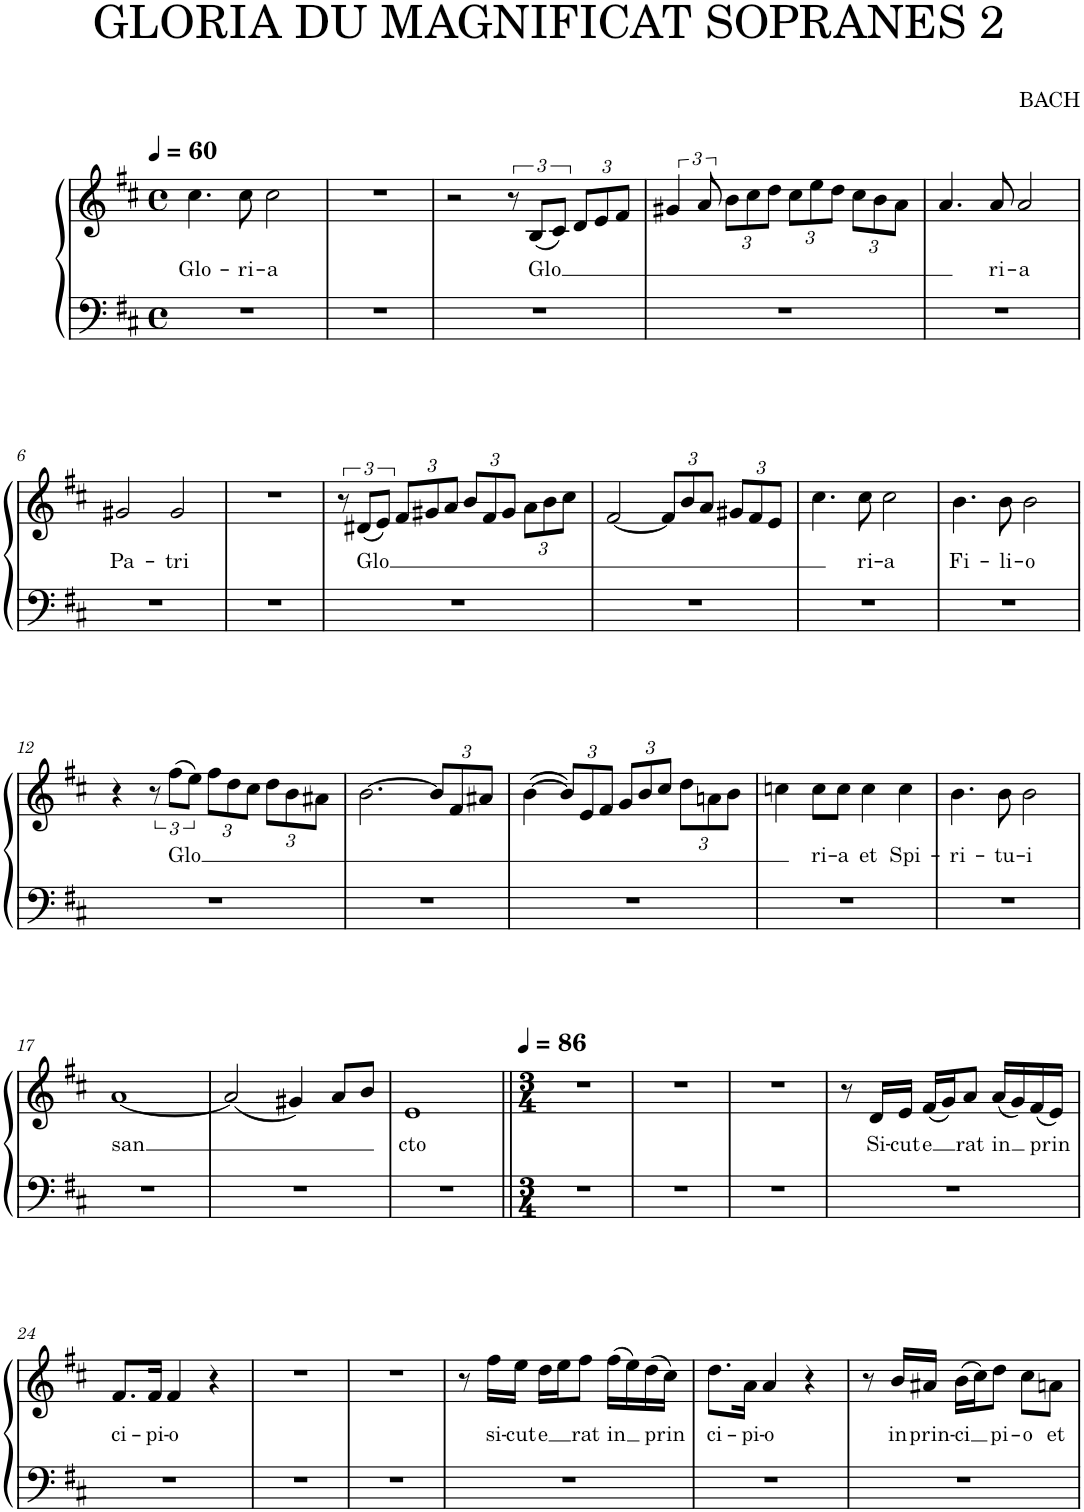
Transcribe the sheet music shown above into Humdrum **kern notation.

**kern	**kern	**text
*part1	*part1	*part1
*staff2	*staff1	*staff1
*I"Piano	*	*
*I'Pno.	*	*
*clefF4	*clefG2	*
*k[f#c#]	*k[f#c#]	*
*M4/4	*M4/4	*
*met(c)	*met(c)	*
*MM60	*MM60	*
=1	=1	=1
!	!	!LO:LY:b
1r	4.cc#\	Glo-
!	!	!LO:LY:b
.	8cc#\	-ri-
!	!	!LO:LY:b
.	2cc#\	-a
=2	=2	=2
1r	1r	.
=3	=3	=3
1r	2r	.
.	12r	.
!	!	!LO:LY:b
.	(12B/L	Glo
.	12c#/J)	.
*	*Xbrackettup	*
.	12d/L	.
.	12e/	.
.	12f#/J	.
=4	=4	=4
*	*brackettup	*
1r	6g#X/	.
.	12a/	.
*	*Xbrackettup	*
.	12b\L	.
.	12cc#\	.
.	12dd\J	.
.	12cc#\L	.
.	12ee\	.
.	12dd\J	.
.	12cc#\L	.
.	12b\	.
.	12a\J	.
=5	=5	=5
1r	4.a/	.
!	!	!LO:LY:b
.	8a/	ri-
!	!	!LO:LY:b
.	2a/	-a
!!LO:LB:g=z
=6	=6	=6
!	!	!LO:LY:b
1r	2g#X/	Pa-
!	!	!LO:LY:b
.	2g#/	-tri
=7	=7	=7
1r	1r	.
=8	=8	=8
*	*brackettup	*
1r	12r	.
!	!	!LO:LY:b
.	(12d#X/L	Glo
.	12e/J)	.
*	*Xbrackettup	*
.	12f#/L	.
.	12g#X/	.
.	12a/J	.
.	12b/L	.
.	12f#/	.
.	12g#/J	.
.	12a\L	.
.	12b\	.
.	12cc#\J	.
=9	=9	=9
1r	[2f#/	.
.	12f#/L]	.
.	12b/	.
.	12a/J	.
.	12g#X/L	.
.	12f#/	.
.	12e/J	.
=10	=10	=10
1r	4.cc#\	.
!	!	!LO:LY:b
.	8cc#\	ri-
!	!	!LO:LY:b
.	2cc#\	-a
=11	=11	=11
!	!	!LO:LY:b
1r	4.b\	Fi-
!	!	!LO:LY:b
.	8b\	-li-
!	!	!LO:LY:b
.	2b\	-o
!!LO:LB:g=z
=12	=12	=12
1r	4r	.
*	*brackettup	*
.	12r	.
!	!	!LO:LY:b
.	(12ff#\L	Glo
.	12ee\J)	.
*	*Xbrackettup	*
.	12ff#\L	.
.	12dd\	.
.	12cc#\J	.
.	12dd\L	.
.	12b\	.
.	12a#X\J	.
=13	=13	=13
1r	[2.b\	.
.	12b/L]	.
.	12f#/	.
.	12a#X/J	.
=14	=14	=14
1r	([4b\	.
.	12b/L])	.
.	12e/	.
.	12f#/J	.
.	12g/L	.
.	12b/	.
.	12cc#/J	.
.	12dd\L	.
.	12an\	.
.	12b\J	.
=15	=15	=15
1r	4ccn\	.
!	!	!LO:LY:b
.	8cc\L	ri-
!	!	!LO:LY:b
.	8cc\J	-a
!	!	!LO:LY:b
.	4cc\	et
!	!	!LO:LY:b
.	4cc\	Spi-
=16	=16	=16
!	!	!LO:LY:b
1r	4.b\	-ri-
!	!	!LO:LY:b
.	8b\	-tu-
!	!	!LO:LY:b
.	2b\	-i
!!LO:LB:g=z
=17	=17	=17
!	!	!LO:LY:b
1r	[1a	san
=18	=18	=18
1r	(2a/]	.
.	4g#X/)	.
.	8a/L	.
.	8b/J	.
=19	=19	=19
!	!	!LO:LY:b
1r	1e	cto
=20||	=20||	=20||
*M3/4	*M3/4	*
*	*MM86	*
2.r	2.r	.
=21	=21	=21
2.r	2.r	.
=22	=22	=22
2.r	2.r	.
=23	=23	=23
2.r	8r	.
!	!	!LO:LY:b
.	16d/LL	Si-
!	!	!LO:LY:b
.	16e/JJ	-cut
!	!	!LO:LY:b
.	(16f#/LL	e
.	16g/J)	.
!	!	!LO:LY:b
.	8a/J	rat
!	!	!LO:LY:b
.	(16a/LL	in
.	16g/)	.
!	!	!LO:LY:b
.	(16f#/	prin
.	16e/JJ)	.
!!LO:LB:g=z
=24	=24	=24
!	!	!LO:LY:b
2.r	8.f#/L	ci-
!	!	!LO:LY:b
.	16f#/Jk	-pi-
!	!	!LO:LY:b
.	4f#/	-o
.	4r	.
=25	=25	=25
2.r	2.r	.
=26	=26	=26
2.r	2.r	.
=27	=27	=27
2.r	8r	.
!	!	!LO:LY:b
.	16ff#\LL	si-
!	!	!LO:LY:b
.	16ee\JJ	-cut
!	!	!LO:LY:b
.	16dd\LL	e
.	16ee\J	.
!	!	!LO:LY:b
.	8ff#\J	rat
!	!	!LO:LY:b
.	(16ff#\LL	in
.	16ee\)	.
!	!	!LO:LY:b
.	(16dd\	prin
.	16cc#\JJ)	.
=28	=28	=28
!	!	!LO:LY:b
2.r	8.dd\L	ci-
!	!	!LO:LY:b
.	16a\Jk	-pi-
!	!	!LO:LY:b
.	4a/	-o
.	4r	.
=29	=29	=29
2.r	8r	.
!	!	!LO:LY:b
.	16b/LL	in
!	!	!LO:LY:b
.	16a#X/JJ	prin-
!	!	!LO:LY:b
.	(16b\LL	-ci
.	16cc#\J)	.
!	!	!LO:LY:b
.	8dd\J	pi-
!	!	!LO:LY:b
.	8cc#\L	-o
!	!	!LO:LY:b
.	8an\J	et
=	=	=
*-	*-	*-
